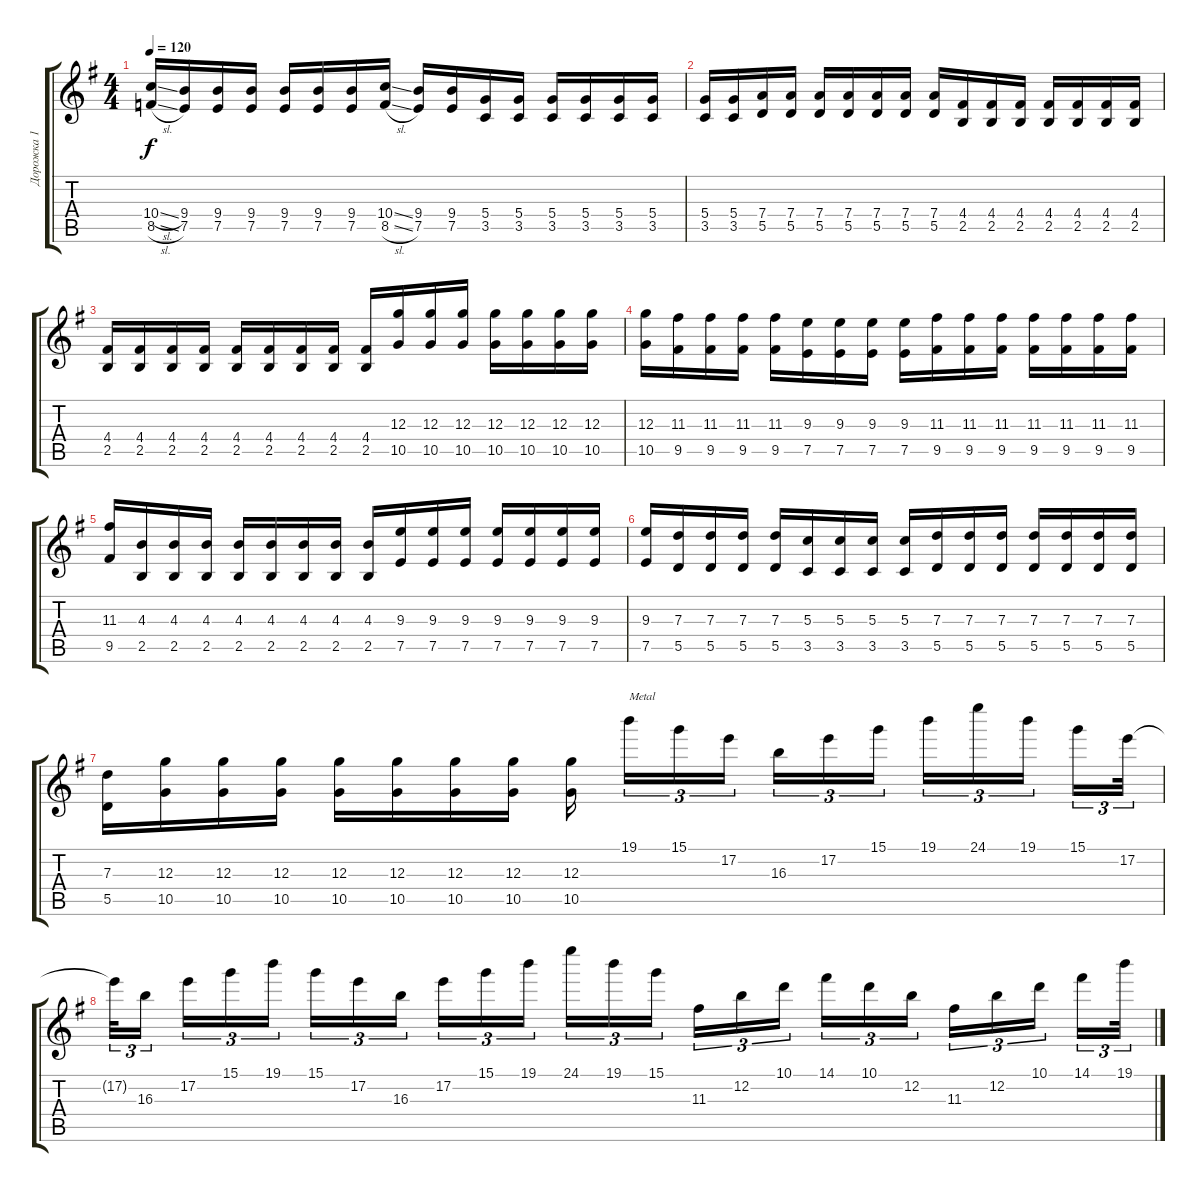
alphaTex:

\track ("Дорожка 1" "Дорожка 1") {instrument overdrivenguitar}
\staff {score tabs}
\tuning (E4 B3 G3 D3 A2 E2) {hide}
\ts (4 4)
\tempo 120
\clef g2
\ks g
(10.4{sl} 8.5{sl}).16{dy f} (9.4 7.5).16 (9.4 7.5).16 (9.4 7.5).16 (9.4 7.5).16 (9.4 7.5).16 (9.4 7.5).16 (10.4{ss} 8.5{sl}).16 (9.4 7.5).16 (9.4 7.5).16 (5.4 3.5).16 (5.4 3.5).16 (5.4 3.5).16 (5.4 3.5).16 (5.4 3.5).16 (5.4 3.5).16 |
(5.4 3.5).16 (5.4 3.5).16 (7.4 5.5).16 (7.4 5.5).16 (7.4 5.5).16 (7.4 5.5).16 (7.4 5.5).16 (7.4 5.5).16 (7.4 5.5).16 (4.4 2.5).16 (4.4 2.5).16 (4.4 2.5).16 (4.4 2.5).16 (4.4 2.5).16 (4.4 2.5).16 (4.4 2.5).16 |
(4.4 2.5).16 (4.4 2.5).16 (4.4 2.5).16 (4.4 2.5).16 (4.4 2.5).16 (4.4 2.5).16 (4.4 2.5).16 (4.4 2.5).16 (4.4 2.5).16 (12.3 10.5).16 (12.3 10.5).16 (12.3 10.5).16 (12.3 10.5).16 (12.3 10.5).16 (12.3 10.5).16 (12.3 10.5).16 |
(12.3 10.5).16 (11.3 9.5).16 (11.3 9.5).16 (11.3 9.5).16 (11.3 9.5).16 (9.3 7.5).16 (9.3 7.5).16 (9.3 7.5).16 (9.3 7.5).16 (11.3 9.5).16 (11.3 9.5).16 (11.3 9.5).16 (11.3 9.5).16 (11.3 9.5).16 (11.3 9.5).16 (11.3 9.5).16 |
(11.3 9.5).16 (4.3 2.5).16 (4.3 2.5).16 (4.3 2.5).16 (4.3 2.5).16 (4.3 2.5).16 (4.3 2.5).16 (4.3 2.5).16 (4.3 2.5).16 (9.3 7.5).16 (9.3 7.5).16 (9.3 7.5).16 (9.3 7.5).16 (9.3 7.5).16 (9.3 7.5).16 (9.3 7.5).16 |
(9.3 7.5).16 (7.3 5.5).16 (7.3 5.5).16 (7.3 5.5).16 (7.3 5.5).16 (5.3 3.5).16 (5.3 3.5).16 (5.3 3.5).16 (5.3 3.5).16 (7.3 5.5).16 (7.3 5.5).16 (7.3 5.5).16 (7.3 5.5).16 (7.3 5.5).16 (7.3 5.5).16 (7.3 5.5).16 |
(7.3 5.5).16 (12.3 10.5).16 (12.3 10.5).16 (12.3 10.5).16 (12.3 10.5).16 (12.3 10.5).16 (12.3 10.5).16 (12.3 10.5).16 (12.3 10.5).16{beam splitsecondary} 19.1.16{tu (3 2) txt "Metal"} 15.1.16{tu (3 2)} 17.2.16{tu (3 2) beam splitsecondary} 16.3.16{tu (3 2)} 17.2.16{tu (3 2)} 15.1.16{tu (3 2) beam splitsecondary} 19.1.16{tu (3 2)} 24.1.16{tu (3 2)} 19.1.16{tu (3 2) beam splitsecondary} 15.1.16{tu (3 2)} 17.2.32{tu (3 2)} |
17.2{t}.32{tu (3 2)} 16.3.16{tu (3 2) beam splitsecondary} 17.2.16{tu (3 2)} 15.1.16{tu (3 2)} 19.1.16{tu (3 2) beam splitsecondary} 15.1.16{tu (3 2)} 17.2.16{tu (3 2)} 16.3.16{tu (3 2) beam splitsecondary} 17.2.16{tu (3 2)} 15.1.16{tu (3 2)} 19.1.16{tu (3 2) beam splitsecondary} 24.1.16{tu (3 2)} 19.1.16{tu (3 2)} 15.1.16{tu (3 2) beam splitsecondary} 11.3.16{tu (3 2)} 12.2.16{tu (3 2)} 10.1.16{tu (3 2) beam splitsecondary} 14.1.16{tu (3 2)} 10.1.16{tu (3 2)} 12.2.16{tu (3 2) beam splitsecondary} 11.3.16{tu (3 2)} 12.2.16{tu (3 2)} 10.1.16{tu (3 2) beam splitsecondary} 14.1.16{tu (3 2)} 19.1.32{tu (3 2)}
